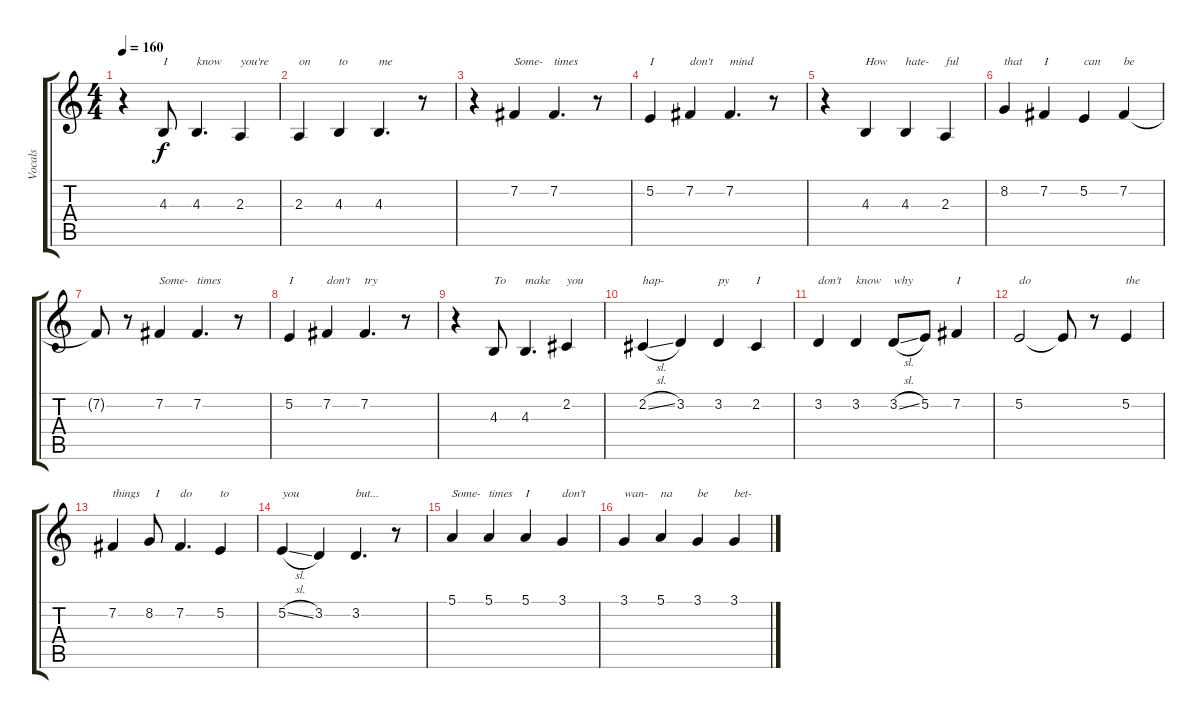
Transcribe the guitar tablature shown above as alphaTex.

\track ("Vocals" "Vocals") {instrument lead1square}
\staff {score tabs}
\tuning (E4 B3 G3 D3 A2 E2) {hide}
\ts (4 4)
\tempo 160
\clef g2
\ks c
r.4{dy f} 4.3.8{txt "I"} 4.3.4{d txt "know"} 2.3.4{txt "you're"} |
2.3.4{txt "on"} 4.3.4{txt "to"} 4.3.4{d txt "me"} r.8 |
r.4 7.2.4{txt "Some-"} 7.2.4{d txt "times"} r.8 |
5.2.4{txt "I"} 7.2.4{txt "don't"} 7.2.4{d txt "mind"} r.8 |
r.4 4.3.4{txt "How"} 4.3.4{txt "hate-"} 2.3.4{txt "ful"} |
8.2.4{txt "that"} 7.2.4{txt "I"} 5.2.4{txt "can"} 7.2.4{txt "be"} |
7.2{t}.8 r.8 7.2.4{txt "Some-"} 7.2.4{d txt "times"} r.8 |
5.2.4{txt "I"} 7.2.4{txt "don't"} 7.2.4{d txt "try"} r.8 |
r.4 4.3.8{txt "To"} 4.3.4{d txt "make"} 2.2.4{txt "you"} |
2.2{sl}.4{txt "hap-"} 3.2.4 3.2.4{txt "py"} 2.2.4{txt "I"} |
3.2.4{txt "don't"} 3.2.4{txt "know"} 3.2{sl}.8{txt "why"} 5.2.8 7.2.4{txt "I"} |
5.2.2{txt "do"} 5.2{t}.8 r.8 5.2.4{txt "the"} |
7.2.4{txt "things"} 8.2.8{txt "  I"} 7.2.4{d txt "do"} 5.2.4{txt "to"} |
5.2{sl}.4{txt "you"} 3.2.4 3.2.4{d txt "but..."} r.8 |
5.1.4{txt "Some-"} 5.1.4{txt "times"} 5.1.4{txt "I"} 3.1.4{txt "don't"} |
3.1.4{txt "wan-"} 5.1.4{txt "na"} 3.1.4{txt "be"} 3.1{sl}.4{txt "bet-"}
